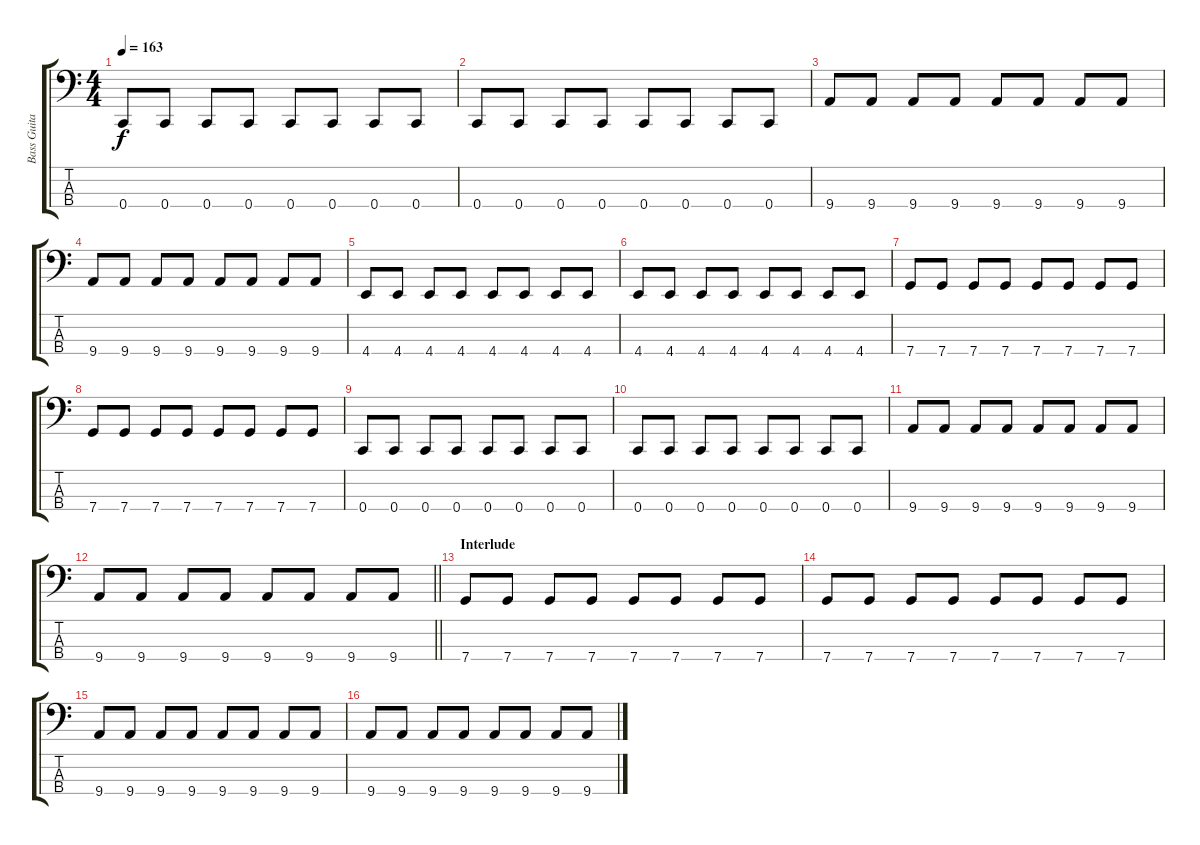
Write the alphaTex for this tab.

\track ("Bass Guitar (Marc McKnight)" "Bass Guita") {instrument electricbasspick}
\staff {score tabs}
\tuning (F2 C2 G1 C1) {hide}
\ts (4 4)
\tempo 163
\clef f4
\ks c
0.4.8{dy f} 0.4.8 0.4.8 0.4.8 0.4.8 0.4.8 0.4.8 0.4.8 |
0.4.8 0.4.8 0.4.8 0.4.8 0.4.8 0.4.8 0.4.8 0.4.8 |
9.4.8 9.4.8 9.4.8 9.4.8 9.4.8 9.4.8 9.4.8 9.4.8 |
9.4.8 9.4.8 9.4.8 9.4.8 9.4.8 9.4.8 9.4.8 9.4.8 |
4.4.8 4.4.8 4.4.8 4.4.8 4.4.8 4.4.8 4.4.8 4.4.8 |
4.4.8 4.4.8 4.4.8 4.4.8 4.4.8 4.4.8 4.4.8 4.4.8 |
7.4.8 7.4.8 7.4.8 7.4.8 7.4.8 7.4.8 7.4.8 7.4.8 |
7.4.8 7.4.8 7.4.8 7.4.8 7.4.8 7.4.8 7.4.8 7.4.8 |
0.4.8 0.4.8 0.4.8 0.4.8 0.4.8 0.4.8 0.4.8 0.4.8 |
0.4.8 0.4.8 0.4.8 0.4.8 0.4.8 0.4.8 0.4.8 0.4.8 |
9.4.8 9.4.8 9.4.8 9.4.8 9.4.8 9.4.8 9.4.8 9.4.8 |
\barLineRight lightlight
9.4.8 9.4.8 9.4.8 9.4.8 9.4.8 9.4.8 9.4.8 9.4.8 |
\section ("" "Interlude")
7.4.8 7.4.8 7.4.8 7.4.8 7.4.8 7.4.8 7.4.8 7.4.8 |
7.4.8 7.4.8 7.4.8 7.4.8 7.4.8 7.4.8 7.4.8 7.4.8 |
9.4.8 9.4.8 9.4.8 9.4.8 9.4.8 9.4.8 9.4.8 9.4.8 |
9.4.8 9.4.8 9.4.8 9.4.8 9.4.8 9.4.8 9.4.8 9.4.8
